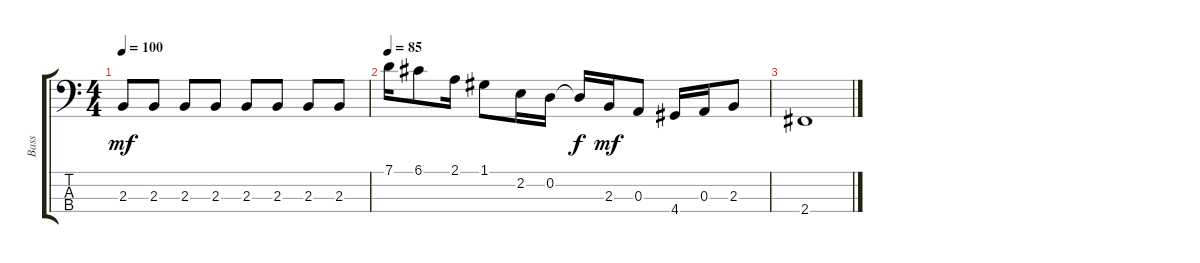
\track ("Bass" "Bass") {instrument electricbassfinger}
\staff {score tabs}
\tuning (G2 D2 A1 E1) {hide}
\ts (4 4)
\tempo 100
\clef f4
\ks c
2.3.8{dy mf} 2.3.8 2.3.8 2.3.8 2.3.8 2.3.8 2.3.8 2.3.8 |
\tempo 85
7.1.16 6.1.8 2.1.16 1.1.8 2.2.16 0.2.16 0.2{t}.16{dy f} 2.3.16{dy mf} 0.3.8 4.4.16 0.3.16 2.3.8 |
2.4.1
